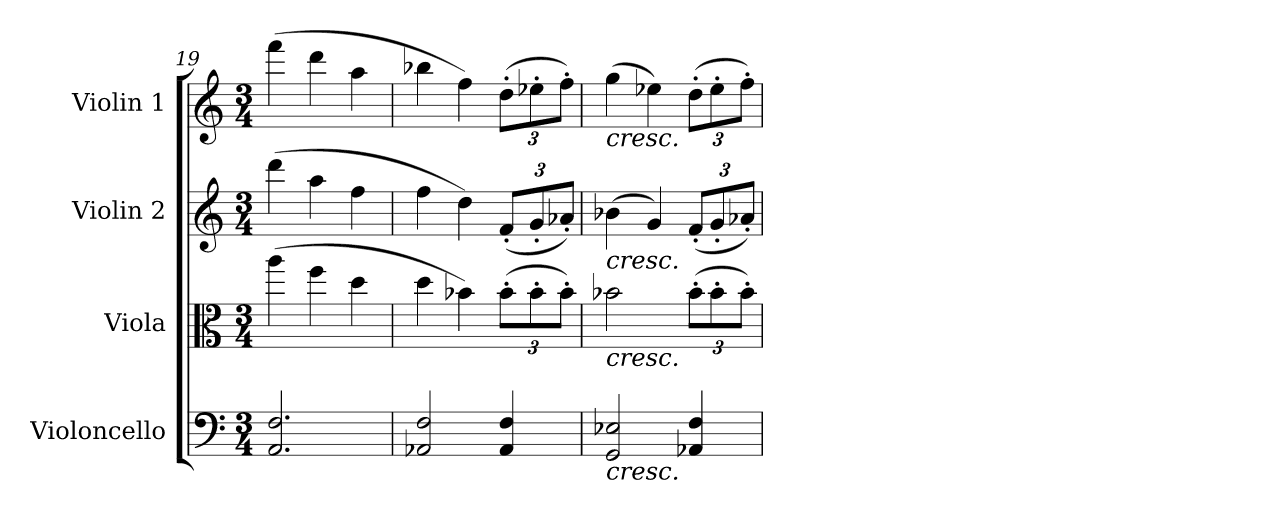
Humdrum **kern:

**kern	**kern	**kern	**kern
*part4	*part3	*part2	*part1
*staff4	*staff3	*staff2	*staff1
*I"Violoncello	*I"Viola	*I"Violin 2	*I"Violin 1
*I'Vc	*I'Vla	*I'Vln	*I'Vln
*clefF4	*clefC3	*clefG2	*clefG2
*k[]	*k[]	*k[]	*k[]
*M3/4	*M3/4	*M3/4	*M3/4
=19	=19	=19	=19
2.AA/ 2.F/	(4aa\	(4ddd\	(4fff\
.	4ff\	4aa\	4ddd\
.	4dd\	4ff\	4aa\
=20	=20	=20	=20
2AA-X/ 2F/	4dd\	4ff\	4bb-X\
.	4b-X\)	4dd\)	4ff\)
*	*Xbrackettup	*Xbrackettup	*Xbrackettup
4AA-/ 4F/	(12b-'\L	(12f'/L	(12dd'\L
.	12b-'\	12g'/	12ee-X'\
.	12b-'\J)	12a-X'/J)	12ff'\J)
=21	=21	=21	=21
!	!	!	!LO:TX:b:i:t=cresc.
!	!	!LO:TX:b:i:t=cresc.	!
!	!LO:TX:b:i:t=cresc.	!	!
!LO:TX:b:i:t=cresc.	!	!	!
2GG/ 2E-X/	2b-X\	(4b-X\	(4gg\
.	.	4g/)	4ee-X\)
4AA-X/ 4F/	(12b-'\L	(12f'/L	(12dd'\L
.	12b-'\	12g'/	12ee-'\
.	12b-'\J)	12a-X'/J)	12ff'\J)
=	=	=	=
*-	*-	*-	*-
